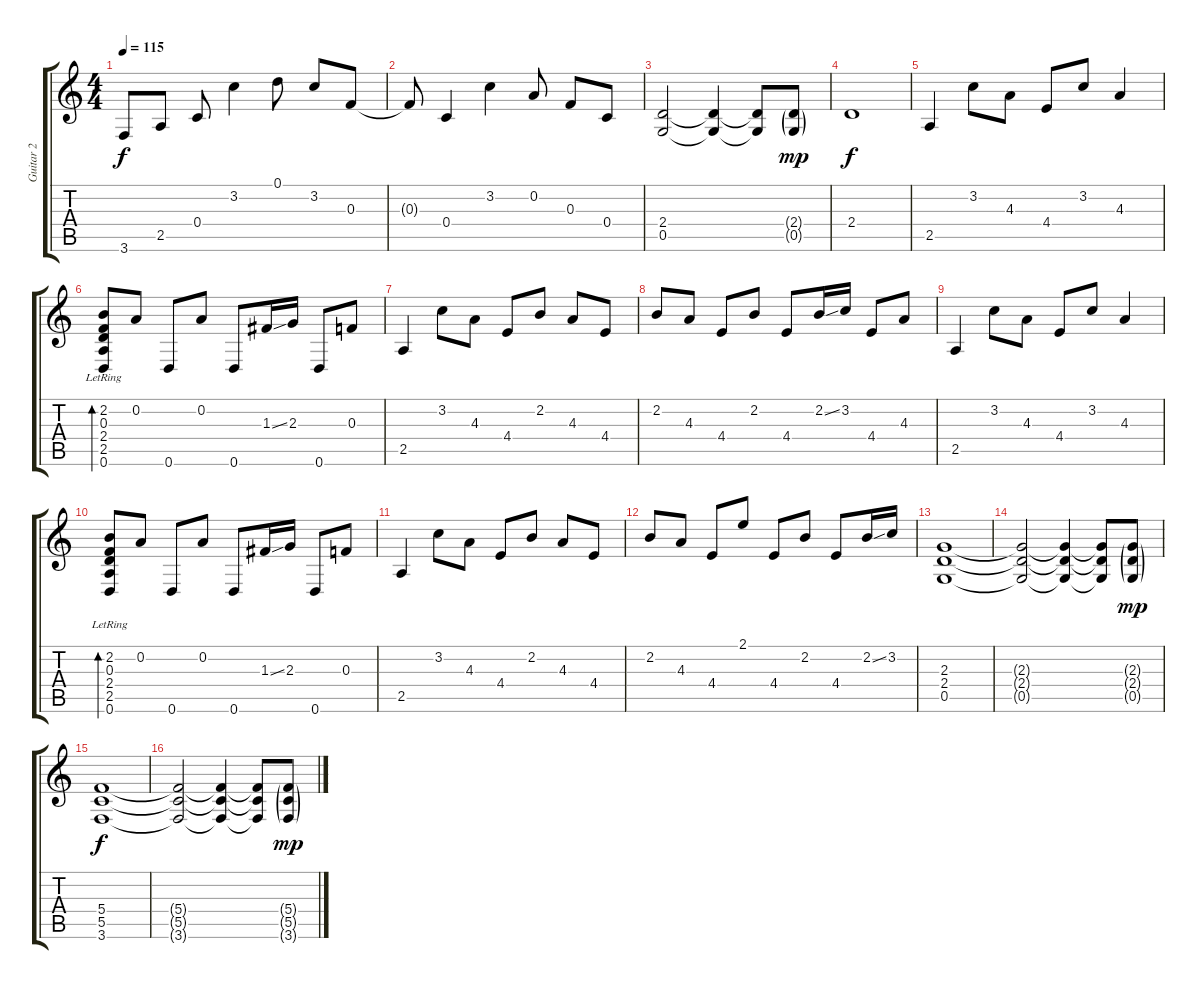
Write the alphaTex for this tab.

\track ("Guitar 2" "Guitar 2") {instrument acousticguitarnylon}
\staff {score tabs}
\tuning (D4 A3 F3 C3 G2 D2) {hide}
\ts (4 4)
\tempo 115
\clef g2
\ks c
3.6.8{dy f} 2.5.8 0.4.8 3.2.4 0.1.8 3.2.8 0.3.8 |
0.3{t}.8 0.4.4 3.2.4 0.2.8 0.3.8 0.4.8 |
(2.4 0.5).2 (2.4{t} 0.5{t}).4 (2.4{t} 0.5{t}).8 (2.4{g} 0.5{g}).8{dy mp} |
2.4.1{dy f} |
2.5.4 3.2.8 4.3.8 4.4.8 3.2.8 4.3.4 |
(2.2 0.3{lr} 2.4{lr} 2.5{lr} 0.6{lr}).8{bd 60} 0.2.8 0.6.8 0.2.8 0.6.8 1.3{ss}.16 2.3.16 0.6.8 0.3.8 |
2.5.4 3.2.8 4.3.8 4.4.8 2.2.8 4.3.8 4.4.8 |
2.2.8 4.3.8 4.4.8 2.2.8 4.4.8 2.2{ss}.16 3.2.16 4.4.8 4.3.8 |
2.5.4 3.2.8 4.3.8 4.4.8 3.2.8 4.3.4 |
(2.2 0.3{lr} 2.4{lr} 2.5{lr} 0.6{lr}).8{bd 60} 0.2.8 0.6.8 0.2.8 0.6.8 1.3{ss}.16 2.3.16 0.6.8 0.3.8 |
2.5.4 3.2.8 4.3.8 4.4.8 2.2.8 4.3.8 4.4.8 |
2.2.8 4.3.8 4.4.8 2.1.8 4.4.8 2.2.8 4.4.8 2.2{ss}.16 3.2.16 |
(2.3 2.4 0.5).1{volume 12 instrument distortionguitar} |
(2.3{t} 2.4{t} 0.5{t}).2 (2.3{t} 2.4{t} 0.5{t}).4 (2.3{t} 2.4{t} 0.5{t}).8 (2.3{g} 2.4{g} 0.5{g}).8{dy mp} |
(5.4 5.5 3.6).1{dy f} |
(5.4{t} 5.5{t} 3.6{t}).2 (5.4{t} 5.5{t} 3.6{t}).4 (5.4{t} 5.5{t} 3.6{t}).8 (5.4{g} 5.5{g} 3.6{g}).8{dy mp}
